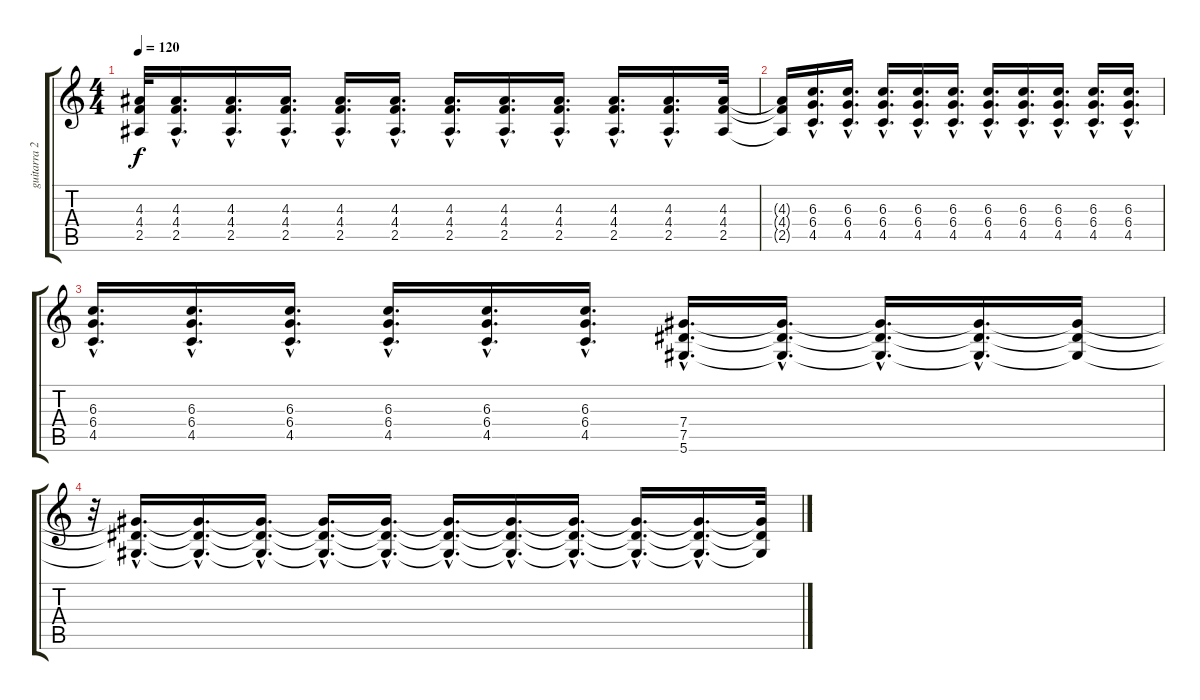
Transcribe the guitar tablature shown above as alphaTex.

\track ("guitarra 2" "guitarra 2") {instrument acousticguitarnylon}
\staff {score tabs}
\tuning (Eb4 Bb3 Gb3 Db3 Ab2 Eb2) {hide}
\ts (4 4)
\tempo 120
\clef g2
\ks c
(4.3{t} 4.4{t} 2.5{t}).32{dy f} (4.3{hac} 4.4{hac} 2.5{hac}).16{d} (4.3{hac} 4.4{hac} 2.5{hac}).16{d} (4.3{hac} 4.4{hac} 2.5{hac}).16{d} (4.3{hac} 4.4{hac} 2.5{hac}).16{d} (4.3{hac} 4.4{hac} 2.5{hac}).16{d} (4.3{hac} 4.4{hac} 2.5{hac}).16{d} (4.3{hac} 4.4{hac} 2.5{hac}).16{d} (4.3{hac} 4.4{hac} 2.5{hac}).16{d} (4.3{hac} 4.4{hac} 2.5{hac}).16{d} (4.3{hac} 4.4{hac} 2.5{hac}).16{d} (4.3 4.4 2.5).32 |
(4.3{t} 4.4{t} 2.5{t}).16 (6.3{hac} 6.4{hac} 4.5{hac}).16{d} (6.3{hac} 6.4{hac} 4.5{hac}).16{d} (6.3{hac} 6.4{hac} 4.5{hac}).16{d} (6.3{hac} 6.4{hac} 4.5{hac}).16{d} (6.3{hac} 6.4{hac} 4.5{hac}).16{d} (6.3{hac} 6.4{hac} 4.5{hac}).16{d} (6.3{hac} 6.4{hac} 4.5{hac}).16{d} (6.3{hac} 6.4{hac} 4.5{hac}).16{d} (6.3{hac} 6.4{hac} 4.5{hac}).16{d} (6.3{hac} 6.4{hac} 4.5{hac}).16{d} |
(6.3{hac} 6.4{hac} 4.5{hac}).16{d} (6.3{hac} 6.4{hac} 4.5{hac}).16{d} (6.3{hac} 6.4{hac} 4.5{hac}).16{d} (6.3{hac} 6.4{hac} 4.5{hac}).16{d} (6.3{hac} 6.4{hac} 4.5{hac}).16{d} (6.3{hac} 6.4{hac} 4.5{hac}).16{d} (7.4{hac} 7.5{hac} 5.6{hac}).16{d} (7.4{hac t} 7.5{hac t} 5.6{hac t}).16{d} (7.4{hac t} 7.5{hac t} 5.6{hac t}).16{d} (7.4{hac t} 7.5{hac t} 5.6{hac t}).16{d} (7.4{t} 7.5{t} 5.6{t}).16 |
r.32 (7.4{hac t} 7.5{hac t} 5.6{hac t}).16{d} (7.4{hac t} 7.5{hac t} 5.6{hac t}).16{d} (7.4{hac t} 7.5{hac t} 5.6{hac t}).16{d} (7.4{hac t} 7.5{hac t} 5.6{hac t}).16{d} (7.4{hac t} 7.5{hac t} 5.6{hac t}).16{d} (7.4{hac t} 7.5{hac t} 5.6{hac t}).16{d} (7.4{hac t} 7.5{hac t} 5.6{hac t}).16{d} (7.4{hac t} 7.5{hac t} 5.6{hac t}).16{d} (7.4{hac t} 7.5{hac t} 5.6{hac t}).16{d} (7.4{hac t} 7.5{hac t} 5.6{hac t}).16{d} (7.4{t} 7.5{t} 5.6{t}).32
